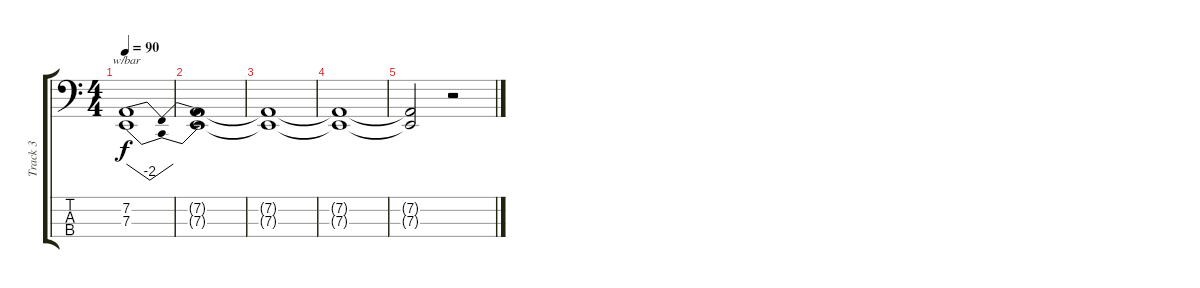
\track ("Track 3" "Track 3") {instrument tremolostrings}
\staff {score tabs}
\tuning (G2 D2 A1 E1) {hide}
\ts (4 4)
\tempo 90
\clef f4
\ks c
(7.2 7.3).1{tbe (dip default 0 0 30 -8 60 0) dy f} |
(7.2{t} 7.3{t}).1 |
(7.2{t} 7.3{t}).1{volume 0} |
(7.2{t} 7.3{t}).1 |
(7.2{t} 7.3{t}).2 r.2
